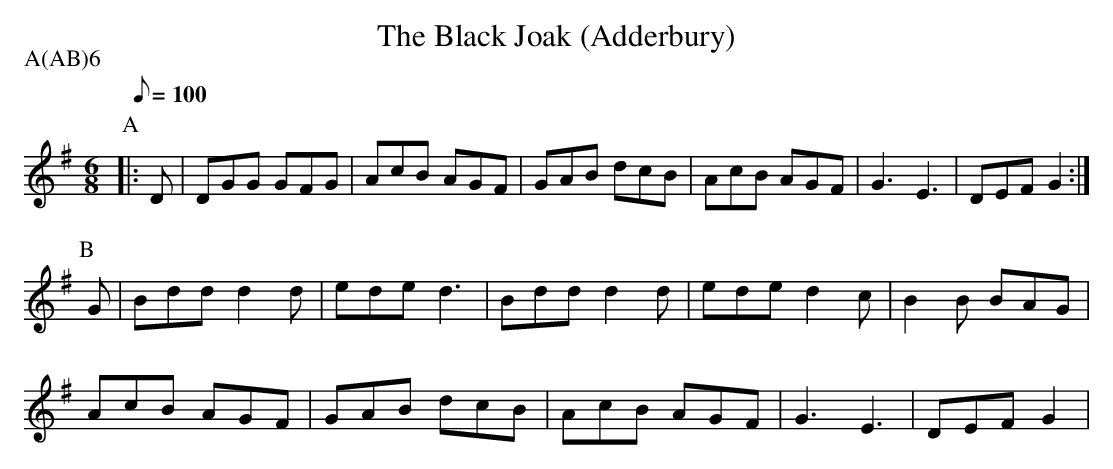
X:1
T:Black Joak (Adderbury), The
L:1/8
M:6/8
P:A(AB)6
Q:100
K:G major
P:A
|:D| DGG GFG | AcB AGF | GAB dcB | AcB AGF | G3 E3 | DEF G2 :|
P:B
G|Bdd d2 d |ede d3 |Bdd d2 d |ede d2 c | B2 B BAG |
AcB AGF | GAB dcB | AcB AGF | G3 E3 | DEF G2 |
